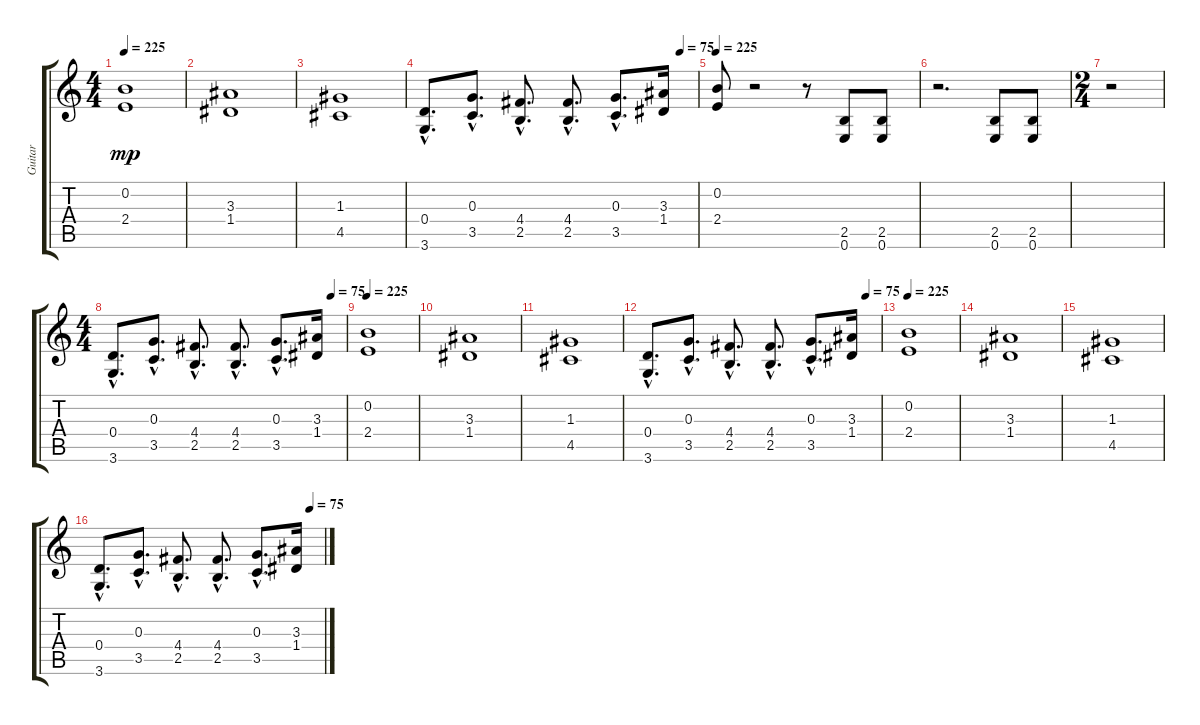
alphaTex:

\track ("Guitar" "Guitar") {instrument electricguitarjazz}
\staff {score tabs}
\tuning (E4 B3 G3 D3 A2 E2) {hide}
\ts (4 4)
\tempo 225
\clef g2
\ks c
(0.2 2.4).1{dy mp} |
(3.3 1.4).1 |
(1.3 4.5).1 |
\tempo (75 0.9375)
(0.4{hac} 3.6{hac}).8{d} (0.3{hac} 3.5{hac}).8{d} (4.4{hac} 2.5{hac}).8{d} (4.4{hac} 2.5{hac}).8{d} (0.3{hac} 3.5{hac}).8{d} (3.3 1.4).16 |
\tempo 225
(0.2 2.4).8 r.2 r.8 (2.5 0.6).8 (2.5 0.6).8 |
r.2{d} (2.5 0.6).8 (2.5 0.6).8 |
\ts (2 4)
r.2 |
\ts (4 4)
\tempo (75 0.9375)
(0.4{hac} 3.6{hac}).8{d} (0.3{hac} 3.5{hac}).8{d} (4.4{hac} 2.5{hac}).8{d} (4.4{hac} 2.5{hac}).8{d} (0.3{hac} 3.5{hac}).8{d} (3.3 1.4).16 |
\tempo 225
(0.2 2.4).1 |
(3.3 1.4).1 |
(1.3 4.5).1 |
\tempo (75 0.9375)
(0.4{hac} 3.6{hac}).8{d} (0.3{hac} 3.5{hac}).8{d} (4.4{hac} 2.5{hac}).8{d} (4.4{hac} 2.5{hac}).8{d} (0.3{hac} 3.5{hac}).8{d} (3.3 1.4).16 |
\tempo 225
(0.2 2.4).1 |
(3.3 1.4).1 |
(1.3 4.5).1 |
\tempo (75 0.9375)
(0.4{hac} 3.6{hac}).8{d} (0.3{hac} 3.5{hac}).8{d} (4.4{hac} 2.5{hac}).8{d} (4.4{hac} 2.5{hac}).8{d} (0.3{hac} 3.5{hac}).8{d} (3.3 1.4).16
